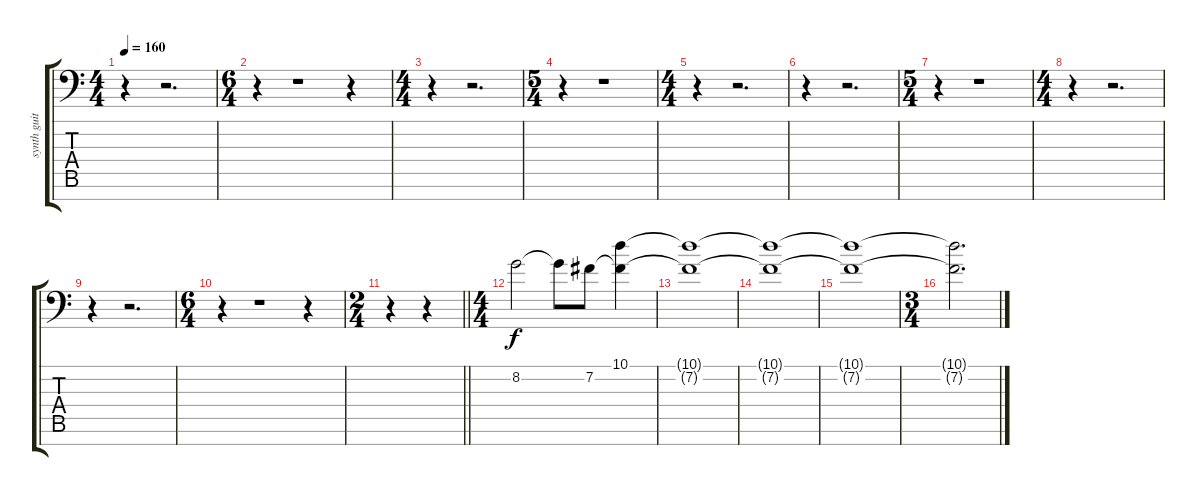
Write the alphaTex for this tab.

\track ("synth guitar" "synth guit") {instrument lead6voice}
\staff {score tabs}
\tuning (E4 B3 G3 D3 A2 E2 C-1) {hide}
\ts (4 4)
\tempo 160
\clef f4
\ks c
r.4{dy f} r.2{d} |
\ts (6 4)
r.4 r.1 r.4 |
\ts (4 4)
r.4 r.2{d} |
\ts (5 4)
r.4 r.1 |
\ts (4 4)
r.4 r.2{d} |
r.4 r.2{d} |
\ts (5 4)
r.4 r.1 |
\ts (4 4)
r.4 r.2{d} |
r.4 r.2{d} |
\ts (6 4)
r.4 r.1 r.4 |
\ts (2 4)
\barLineRight lightlight
r.4 r.4 |
\ts (4 4)
8.2.2 8.2{t}.8 7.2.8 (10.1 7.2{t}).4 |
(10.1{t} 7.2{t}).1 |
(10.1{t} 7.2{t}).1 |
(10.1{t} 7.2{t}).1 |
\ts (3 4)
(10.1{t} 7.2{t}).2{d}
